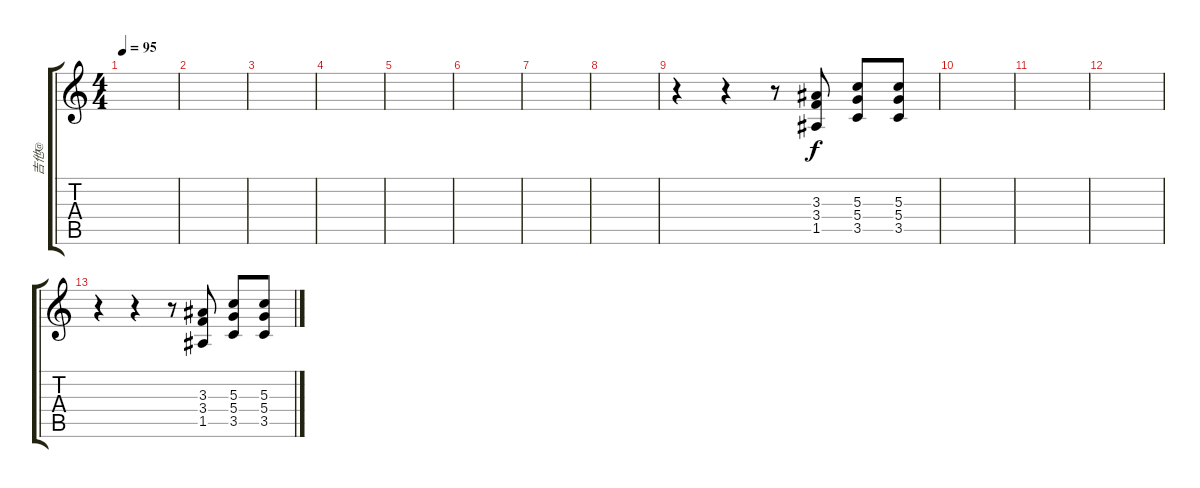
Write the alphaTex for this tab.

\track ("吉他@" "吉他@") {instrument distortionguitar}
\staff {score tabs}
\tuning (E4 B3 G3 D3 A2 E2) {hide}
\ts (4 4)
\tempo 95
\clef g2
\ks c
|
|
|
|
|
|
|
|
r.4 r.4 r.8 (3.3 3.4 1.5).8 (5.3 5.4 3.5).8 (5.3 5.4 3.5).8 |
|
|
|
r.4 r.4 r.8 (3.3 3.4 1.5).8 (5.3 5.4 3.5).8 (5.3 5.4 3.5).8
